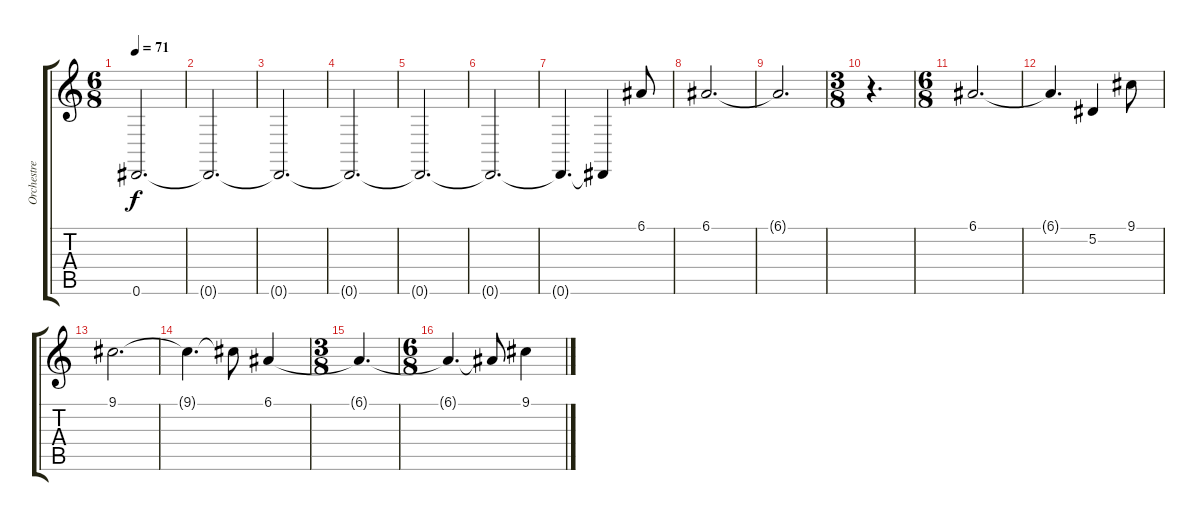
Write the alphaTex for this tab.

\track ("Orchestre" "Orchestre") {instrument stringensemble1}
\staff {score tabs}
\tuning (E4 Bb3 Gb3 Db3 Ab2 Eb2) {hide}
\ts (6 8)
\tempo 71
\clef g2
\ks c
0.6.2{d dy f} |
0.6{t}.2{d} |
0.6{t}.2{d} |
0.6{t}.2{d} |
0.6{t}.2{d} |
0.6{t}.2{d} |
0.6{t}.4{d} 0.6{t}.4 6.1.8 |
6.1.2{d} |
6.1{t}.2{d} |
\ts (3 8)
r.4{d} |
\ts (6 8)
6.1.2{d} |
6.1{t}.4{d} 5.2.4 9.1.8 |
9.1.2{d} |
9.1{t}.4{d} 9.1{t}.8 6.1.4 |
\ts (3 8)
6.1{t}.4{d} |
\ts (6 8)
6.1{t}.4{d} 6.1{t}.8 9.1.4
